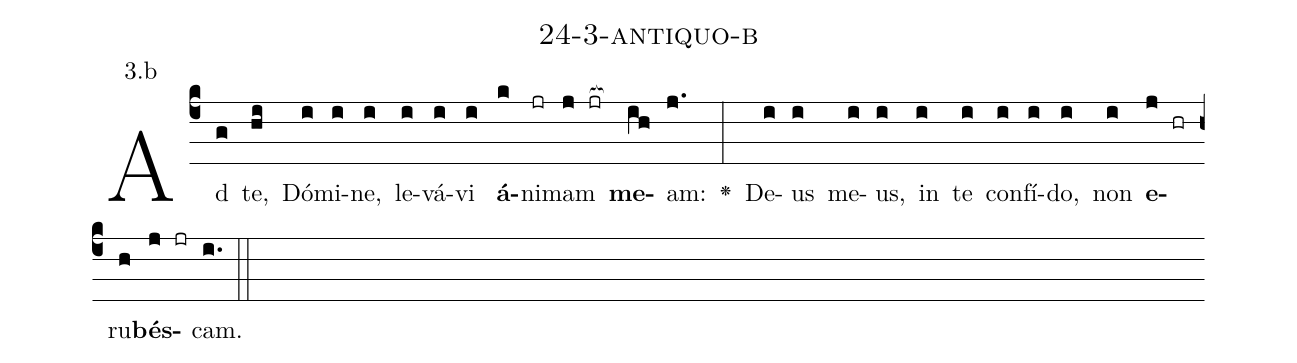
name: 24-3-antiquo-b;
annotation: 3.b;
%%
(c4)Ad(g) te,(hi) Dó(i)mi(i)ne,(i) le(i)vá(i)vi(i) <b>á</b>(k)ni(jr)mam(j jr[ocb:1{]) <b>me</b>(ih[ocb:0}])am:(j.) <v>\greheightstar</v>(:) De(i)us(i) me(i)us,(i) in(i) te(i) con(i)fí(i)do,(i) non(i) <b>e</b>(j hr)ru(h)<b>bés</b>(j jr)cam.(i.) (::)


%E(i) u(i) o(j) u(h) a(j) e.(i.) (::)
